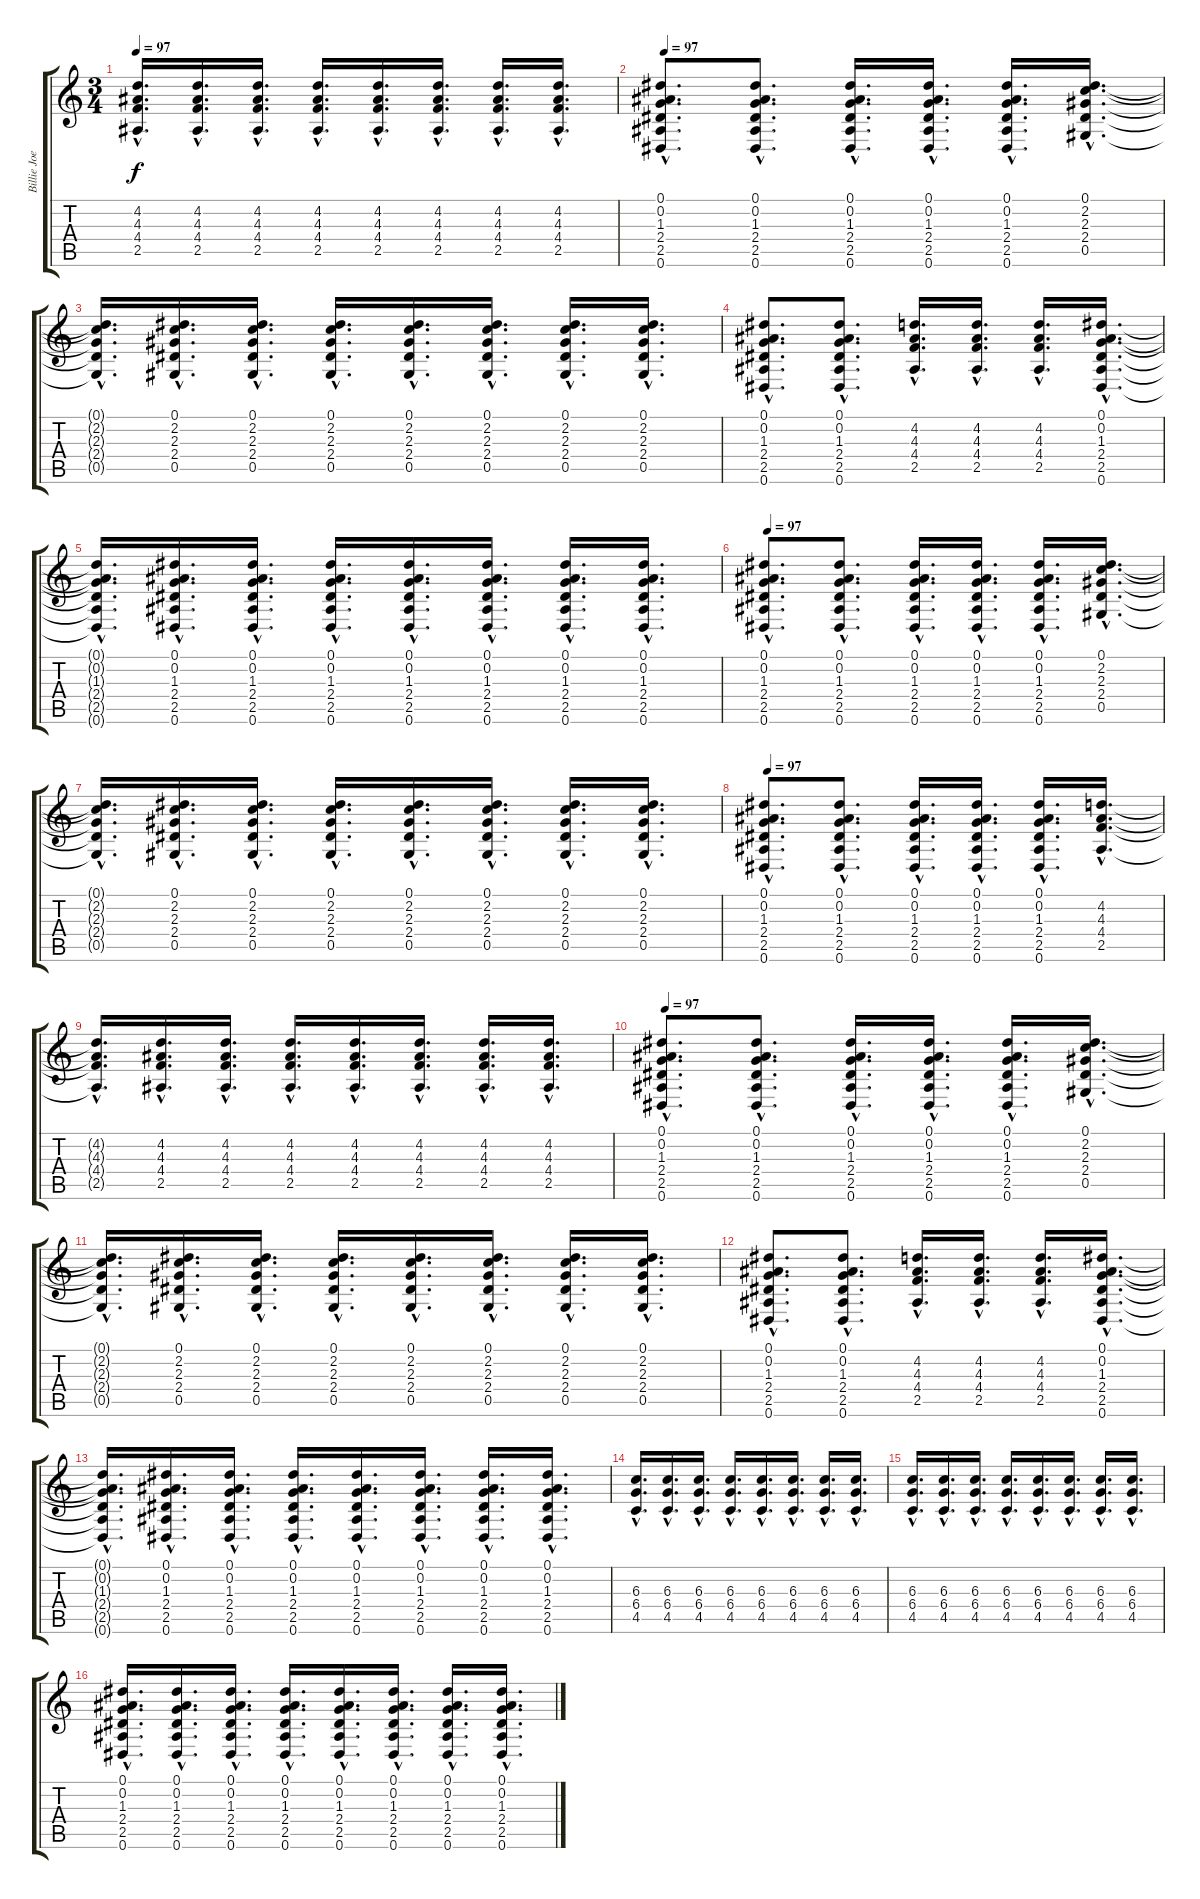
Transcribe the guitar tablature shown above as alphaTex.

\track ("Billie Joe Guitar" "Billie Joe") {instrument distortionguitar}
\staff {score tabs}
\tuning (Eb4 Bb3 Gb3 Db3 Ab2 Eb2) {hide}
\ts (3 4)
\tempo 97
\clef g2
\ks c
(4.2{hac t} 4.3{hac t} 4.4{hac t} 2.5{hac t}).16{d dy f} (4.2{hac} 4.3{hac} 4.4{hac} 2.5{hac}).16{d} (4.2{hac} 4.3{hac} 4.4{hac} 2.5{hac}).16{d} (4.2{hac} 4.3{hac} 4.4{hac} 2.5{hac}).16{d} (4.2{hac} 4.3{hac} 4.4{hac} 2.5{hac}).16{d} (4.2{hac} 4.3{hac} 4.4{hac} 2.5{hac}).16{d} (4.2{hac} 4.3{hac} 4.4{hac} 2.5{hac}).16{d} (4.2{hac} 4.3{hac} 4.4{hac} 2.5{hac}).16{d} |
\tempo 97
(0.1{hac} 0.2{hac} 1.3{hac} 2.4{hac} 2.5{hac} 0.6{hac}).8{d} (0.1{hac} 0.2{hac} 1.3{hac} 2.4{hac} 2.5{hac} 0.6{hac}).8{d} (0.1{hac} 0.2{hac} 1.3{hac} 2.4{hac} 2.5{hac} 0.6{hac}).16{d} (0.1{hac} 0.2{hac} 1.3{hac} 2.4{hac} 2.5{hac} 0.6{hac}).16{d} (0.1{hac} 0.2{hac} 1.3{hac} 2.4{hac} 2.5{hac} 0.6{hac}).16{d} (0.1{hac} 2.2{hac} 2.3{hac} 2.4{hac} 0.5{hac}).16{d} |
(0.1{hac t} 2.2{hac t} 2.3{hac t} 2.4{hac t} 0.5{hac t}).16{d} (0.1{hac} 2.2{hac} 2.3{hac} 2.4{hac} 0.5{hac}).16{d} (0.1{hac} 2.2{hac} 2.3{hac} 2.4{hac} 0.5{hac}).16{d} (0.1{hac} 2.2{hac} 2.3{hac} 2.4{hac} 0.5{hac}).16{d} (0.1{hac} 2.2{hac} 2.3{hac} 2.4{hac} 0.5{hac}).16{d} (0.1{hac} 2.2{hac} 2.3{hac} 2.4{hac} 0.5{hac}).16{d} (0.1{hac} 2.2{hac} 2.3{hac} 2.4{hac} 0.5{hac}).16{d} (0.1{hac} 2.2{hac} 2.3{hac} 2.4{hac} 0.5{hac}).16{d} |
(0.1{hac} 0.2{hac} 1.3{hac} 2.4{hac} 2.5{hac} 0.6{hac}).8{d} (0.1{hac} 0.2{hac} 1.3{hac} 2.4{hac} 2.5{hac} 0.6{hac}).8{d} (4.2{hac} 4.3{hac} 4.4{hac} 2.5{hac}).16{d} (4.2{hac} 4.3{hac} 4.4{hac} 2.5{hac}).16{d} (4.2{hac} 4.3{hac} 4.4{hac} 2.5{hac}).16{d} (0.1{hac} 0.2{hac} 1.3{hac} 2.4{hac} 2.5{hac} 0.6{hac}).16{d} |
(0.1{hac t} 0.2{hac t} 1.3{hac t} 2.4{hac t} 2.5{hac t} 0.6{hac t}).16{d} (0.1{hac} 0.2{hac} 1.3{hac} 2.4{hac} 2.5{hac} 0.6{hac}).16{d} (0.1{hac} 0.2{hac} 1.3{hac} 2.4{hac} 2.5{hac} 0.6{hac}).16{d} (0.1{hac} 0.2{hac} 1.3{hac} 2.4{hac} 2.5{hac} 0.6{hac}).16{d} (0.1{hac} 0.2{hac} 1.3{hac} 2.4{hac} 2.5{hac} 0.6{hac}).16{d} (0.1{hac} 0.2{hac} 1.3{hac} 2.4{hac} 2.5{hac} 0.6{hac}).16{d} (0.1{hac} 0.2{hac} 1.3{hac} 2.4{hac} 2.5{hac} 0.6{hac}).16{d} (0.1{hac} 0.2{hac} 1.3{hac} 2.4{hac} 2.5{hac} 0.6{hac}).16{d} |
\tempo 97
(0.1{hac} 0.2{hac} 1.3{hac} 2.4{hac} 2.5{hac} 0.6{hac}).8{d} (0.1{hac} 0.2{hac} 1.3{hac} 2.4{hac} 2.5{hac} 0.6{hac}).8{d} (0.1{hac} 0.2{hac} 1.3{hac} 2.4{hac} 2.5{hac} 0.6{hac}).16{d} (0.1{hac} 0.2{hac} 1.3{hac} 2.4{hac} 2.5{hac} 0.6{hac}).16{d} (0.1{hac} 0.2{hac} 1.3{hac} 2.4{hac} 2.5{hac} 0.6{hac}).16{d} (0.1{hac} 2.2{hac} 2.3{hac} 2.4{hac} 0.5{hac}).16{d} |
(0.1{hac t} 2.2{hac t} 2.3{hac t} 2.4{hac t} 0.5{hac t}).16{d} (0.1{hac} 2.2{hac} 2.3{hac} 2.4{hac} 0.5{hac}).16{d} (0.1{hac} 2.2{hac} 2.3{hac} 2.4{hac} 0.5{hac}).16{d} (0.1{hac} 2.2{hac} 2.3{hac} 2.4{hac} 0.5{hac}).16{d} (0.1{hac} 2.2{hac} 2.3{hac} 2.4{hac} 0.5{hac}).16{d} (0.1{hac} 2.2{hac} 2.3{hac} 2.4{hac} 0.5{hac}).16{d} (0.1{hac} 2.2{hac} 2.3{hac} 2.4{hac} 0.5{hac}).16{d} (0.1{hac} 2.2{hac} 2.3{hac} 2.4{hac} 0.5{hac}).16{d} |
\tempo 97
(0.1{hac} 0.2{hac} 1.3{hac} 2.4{hac} 2.5{hac} 0.6{hac}).8{d} (0.1{hac} 0.2{hac} 1.3{hac} 2.4{hac} 2.5{hac} 0.6{hac}).8{d} (0.1{hac} 0.2{hac} 1.3{hac} 2.4{hac} 2.5{hac} 0.6{hac}).16{d} (0.1{hac} 0.2{hac} 1.3{hac} 2.4{hac} 2.5{hac} 0.6{hac}).16{d} (0.1{hac} 0.2{hac} 1.3{hac} 2.4{hac} 2.5{hac} 0.6{hac}).16{d} (4.2{hac} 4.3{hac} 4.4{hac} 2.5{hac}).16{d} |
(4.2{hac t} 4.3{hac t} 4.4{hac t} 2.5{hac t}).16{d} (4.2{hac} 4.3{hac} 4.4{hac} 2.5{hac}).16{d} (4.2{hac} 4.3{hac} 4.4{hac} 2.5{hac}).16{d} (4.2{hac} 4.3{hac} 4.4{hac} 2.5{hac}).16{d} (4.2{hac} 4.3{hac} 4.4{hac} 2.5{hac}).16{d} (4.2{hac} 4.3{hac} 4.4{hac} 2.5{hac}).16{d} (4.2{hac} 4.3{hac} 4.4{hac} 2.5{hac}).16{d} (4.2{hac} 4.3{hac} 4.4{hac} 2.5{hac}).16{d} |
\tempo 97
(0.1{hac} 0.2{hac} 1.3{hac} 2.4{hac} 2.5{hac} 0.6{hac}).8{d} (0.1{hac} 0.2{hac} 1.3{hac} 2.4{hac} 2.5{hac} 0.6{hac}).8{d} (0.1{hac} 0.2{hac} 1.3{hac} 2.4{hac} 2.5{hac} 0.6{hac}).16{d} (0.1{hac} 0.2{hac} 1.3{hac} 2.4{hac} 2.5{hac} 0.6{hac}).16{d} (0.1{hac} 0.2{hac} 1.3{hac} 2.4{hac} 2.5{hac} 0.6{hac}).16{d} (0.1{hac} 2.2{hac} 2.3{hac} 2.4{hac} 0.5{hac}).16{d} |
(0.1{hac t} 2.2{hac t} 2.3{hac t} 2.4{hac t} 0.5{hac t}).16{d} (0.1{hac} 2.2{hac} 2.3{hac} 2.4{hac} 0.5{hac}).16{d} (0.1{hac} 2.2{hac} 2.3{hac} 2.4{hac} 0.5{hac}).16{d} (0.1{hac} 2.2{hac} 2.3{hac} 2.4{hac} 0.5{hac}).16{d} (0.1{hac} 2.2{hac} 2.3{hac} 2.4{hac} 0.5{hac}).16{d} (0.1{hac} 2.2{hac} 2.3{hac} 2.4{hac} 0.5{hac}).16{d} (0.1{hac} 2.2{hac} 2.3{hac} 2.4{hac} 0.5{hac}).16{d} (0.1{hac} 2.2{hac} 2.3{hac} 2.4{hac} 0.5{hac}).16{d} |
(0.1{hac} 0.2{hac} 1.3{hac} 2.4{hac} 2.5{hac} 0.6{hac}).8{d} (0.1{hac} 0.2{hac} 1.3{hac} 2.4{hac} 2.5{hac} 0.6{hac}).8{d} (4.2{hac} 4.3{hac} 4.4{hac} 2.5{hac}).16{d} (4.2{hac} 4.3{hac} 4.4{hac} 2.5{hac}).16{d} (4.2{hac} 4.3{hac} 4.4{hac} 2.5{hac}).16{d} (0.1{hac} 0.2{hac} 1.3{hac} 2.4{hac} 2.5{hac} 0.6{hac}).16{d} |
(0.1{hac t} 0.2{hac t} 1.3{hac t} 2.4{hac t} 2.5{hac t} 0.6{hac t}).16{d} (0.1{hac} 0.2{hac} 1.3{hac} 2.4{hac} 2.5{hac} 0.6{hac}).16{d} (0.1{hac} 0.2{hac} 1.3{hac} 2.4{hac} 2.5{hac} 0.6{hac}).16{d} (0.1{hac} 0.2{hac} 1.3{hac} 2.4{hac} 2.5{hac} 0.6{hac}).16{d} (0.1{hac} 0.2{hac} 1.3{hac} 2.4{hac} 2.5{hac} 0.6{hac}).16{d} (0.1{hac} 0.2{hac} 1.3{hac} 2.4{hac} 2.5{hac} 0.6{hac}).16{d} (0.1{hac} 0.2{hac} 1.3{hac} 2.4{hac} 2.5{hac} 0.6{hac}).16{d} (0.1{hac} 0.2{hac} 1.3{hac} 2.4{hac} 2.5{hac} 0.6{hac}).16{d} |
(6.3{hac} 6.4{hac} 4.5{hac}).16{d} (6.3{hac} 6.4{hac} 4.5{hac}).16{d} (6.3{hac} 6.4{hac} 4.5{hac}).16{d} (6.3{hac} 6.4{hac} 4.5{hac}).16{d} (6.3{hac} 6.4{hac} 4.5{hac}).16{d} (6.3{hac} 6.4{hac} 4.5{hac}).16{d} (6.3{hac} 6.4{hac} 4.5{hac}).16{d} (6.3{hac} 6.4{hac} 4.5{hac}).16{d} |
(6.3{hac} 6.4{hac} 4.5{hac}).16{d} (6.3{hac} 6.4{hac} 4.5{hac}).16{d} (6.3{hac} 6.4{hac} 4.5{hac}).16{d} (6.3{hac} 6.4{hac} 4.5{hac}).16{d} (6.3{hac} 6.4{hac} 4.5{hac}).16{d} (6.3{hac} 6.4{hac} 4.5{hac}).16{d} (6.3{hac} 6.4{hac} 4.5{hac}).16{d} (6.3{hac} 6.4{hac} 4.5{hac}).16{d} |
(0.1{hac} 0.2{hac} 1.3{hac} 2.4{hac} 2.5{hac} 0.6{hac}).16{d} (0.1{hac} 0.2{hac} 1.3{hac} 2.4{hac} 2.5{hac} 0.6{hac}).16{d} (0.1{hac} 0.2{hac} 1.3{hac} 2.4{hac} 2.5{hac} 0.6{hac}).16{d} (0.1{hac} 0.2{hac} 1.3{hac} 2.4{hac} 2.5{hac} 0.6{hac}).16{d} (0.1{hac} 0.2{hac} 1.3{hac} 2.4{hac} 2.5{hac} 0.6{hac}).16{d} (0.1{hac} 0.2{hac} 1.3{hac} 2.4{hac} 2.5{hac} 0.6{hac}).16{d} (0.1{hac} 0.2{hac} 1.3{hac} 2.4{hac} 2.5{hac} 0.6{hac}).16{d} (0.1{hac} 0.2{hac} 1.3{hac} 2.4{hac} 2.5{hac} 0.6{hac}).16{d}
